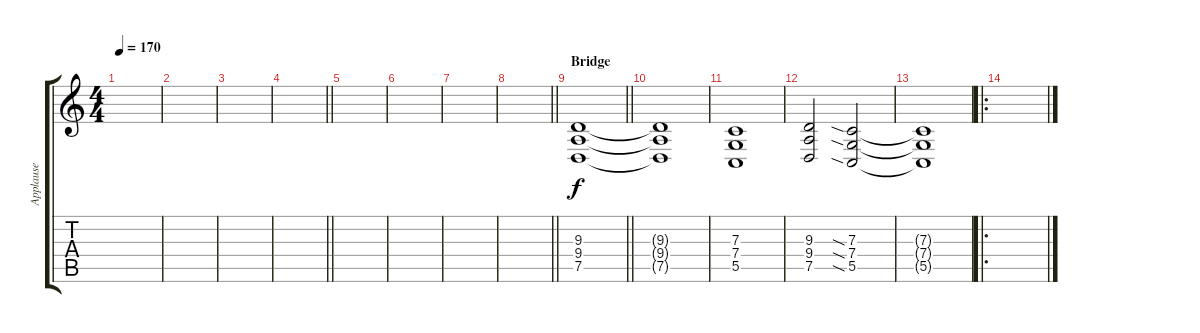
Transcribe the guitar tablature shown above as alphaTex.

\track ("Applause" "Applause") {instrument applause}
\staff {score tabs}
\tuning (D4 A3 F3 C3 G2 D2) {hide}
\ts (4 4)
\tempo 170
\clef g2
\ks c
|
|
|
\barLineRight lightlight
|
|
|
|
\barLineRight lightlight
|
\section ("" "Bridge")
\barLineRight lightlight
(9.3 9.4 7.5).1{volume 14 instrument lead6voice} |
(9.3{t} 9.4{t} 7.5{t}).1 |
(7.3 7.4 5.5).1 |
(9.3 9.4 7.5).2 (7.3{sia} 7.4{sia} 5.5{sia}).2 |
(7.3{t} 7.4{t} 5.5{t}).1 |
\ro
